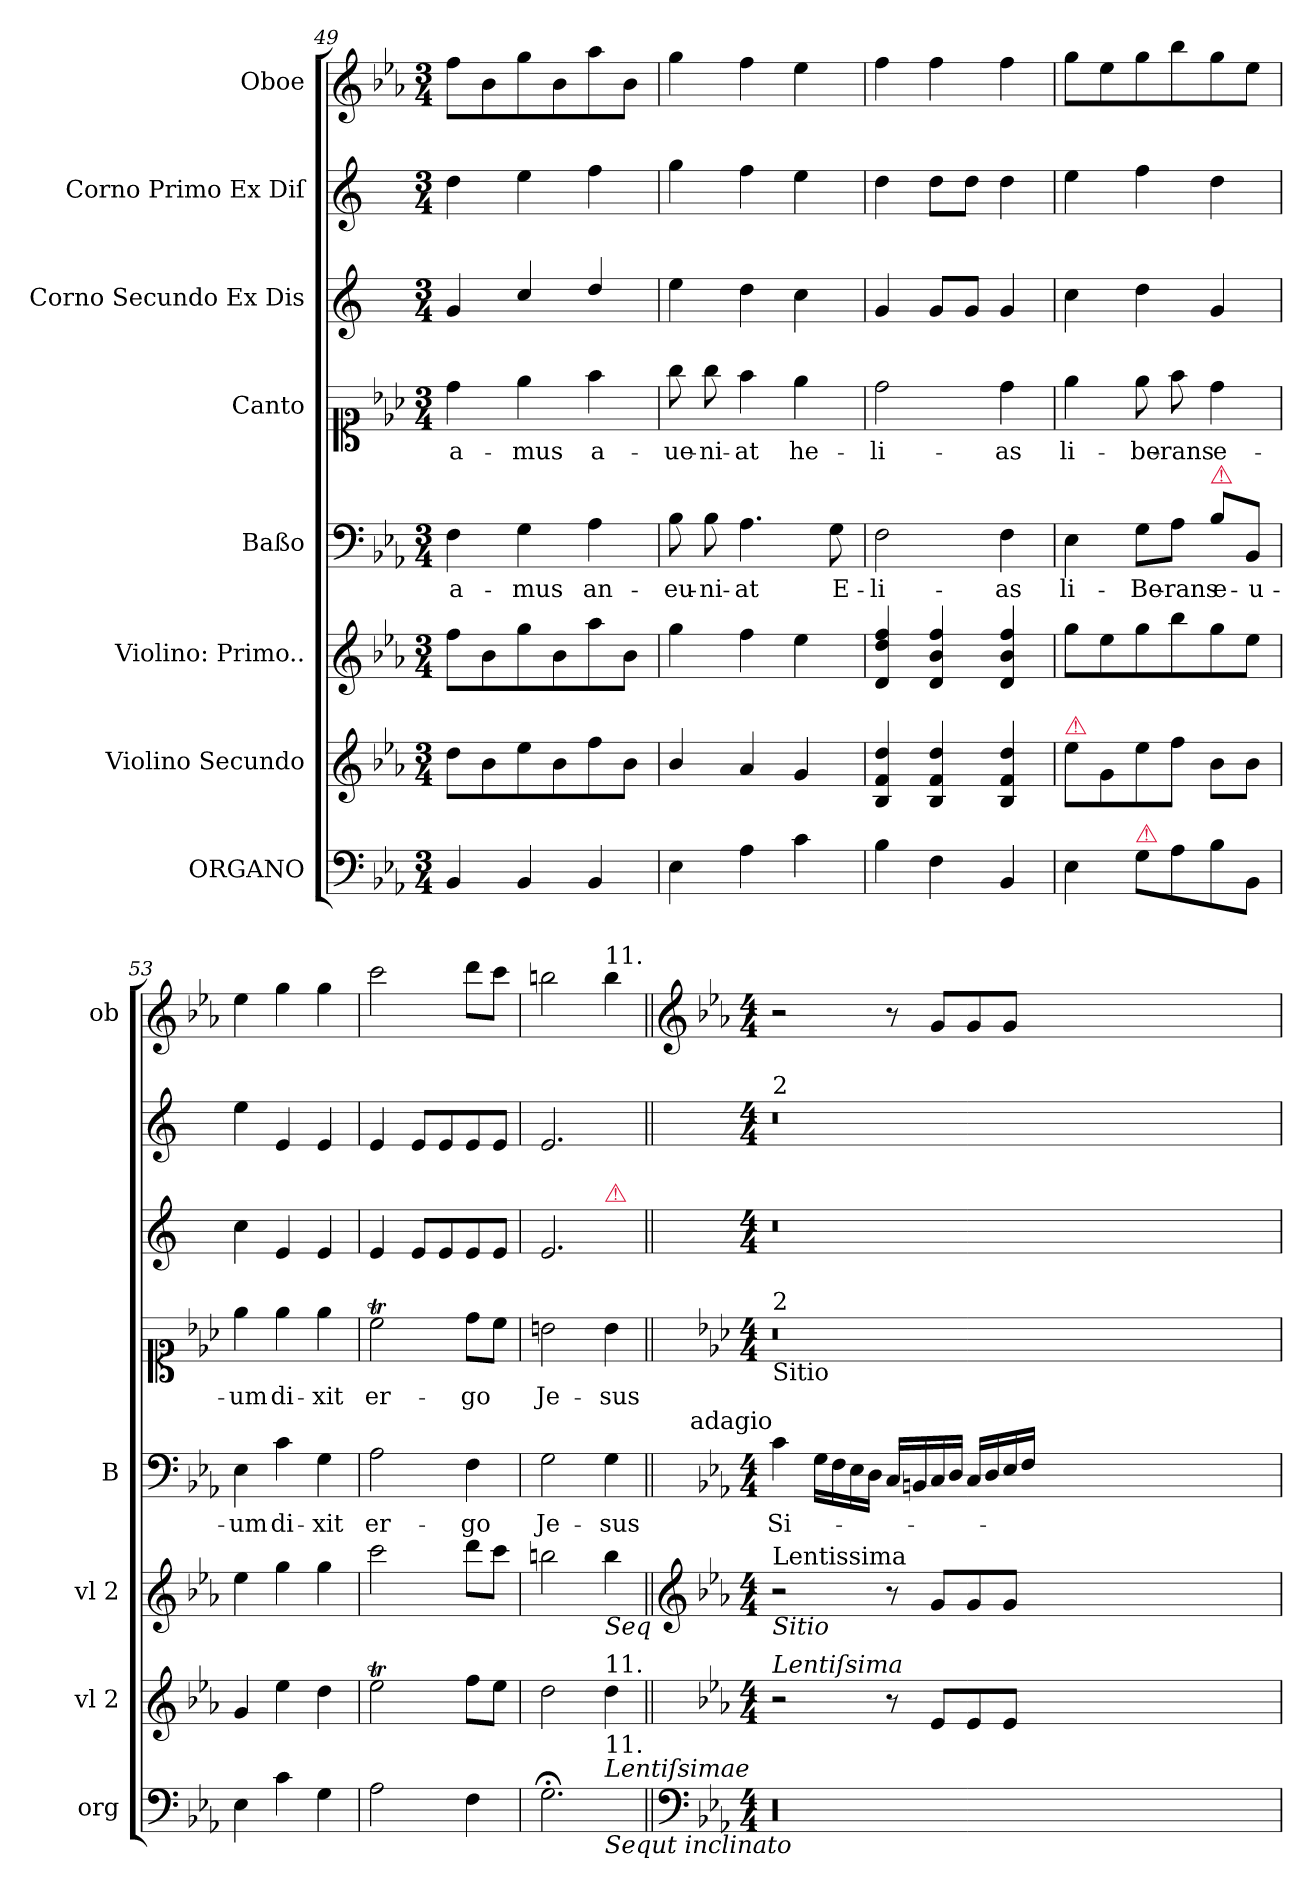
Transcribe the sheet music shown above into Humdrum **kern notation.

**kern	**kern	**kern	**dynam	**kern	**text	**kern	**text	**kern	**kern	**kern
*part8	*part7	*part6	*part6	*part5	*part5	*part4	*part4	*part3	*part2	*part1
*staff8	*staff7	*staff6	*staff6	*staff5	*staff5	*staff4	*staff4	*staff3	*staff2	*staff1
*I"ORGANO	*I"Violino Secundo	*I"Violino: Primo..	*	*I"Baßo	*	*I"Canto	*	*I"Corno Secundo Ex Dis	*I"Corno Primo Ex Diſ	*I"Oboe
*I'org	*I'vl 2	*I'vl 2	*	*I'B	*	*	*	*	*	*I'ob
*clefF4	*clefG2	*clefG2	*	*clefF4	*	*clefC1	*	*clefG2	*clefG2	*clefG2
*	*	*	*	*	*	*	*	*ITrd5c9	*ITrd5c9	*
*k[b-e-a-]	*k[b-e-a-]	*k[b-e-a-]	*	*k[b-e-a-]	*	*k[b-e-a-]	*	*k[b-e-a-]	*k[b-e-a-]	*k[b-e-a-]
*E-:	*E-:	*E-:	*	*E-:	*	*E-:	*	*E-:	*E-:	*E-:
*M3/4	*M3/4	*M3/4	*	*M3/4	*	*M3/4	*	*M3/4	*M3/4	*M3/4
=49	=49	=49	=49	=49	=49	=49	=49	=49	=49	=49
4BB-/	8dd\L	8ff\L	.	4F\	-a-	4dd\	-a-	4B-/	4f\	8ff\L
.	8b-\	8b-\	.	.	.	.	.	.	.	8b-\
4BB-/	8ee-\	8gg\	.	4G\	-mus	4ee-\	-mus	4e-/	4g\	8gg\
.	8b-\	8b-\	.	.	.	.	.	.	.	8b-\
4BB-/	8ff\	8aa-\	.	4A-\	an-	4ff\	a-	4f/	4a-\	8aa-\
.	8b-\J	8b-\J	.	.	.	.	.	.	.	8b-\J
=50	=50	=50	=50	=50	=50	=50	=50	=50	=50	=50
4E-\	4b-/	4gg\	.	8B-\	-eu-	8gg\	-ue-	4g\	4b-\	4gg\
.	.	.	.	8B-\	-ni-	8gg\	-ni-	.	.	.
4A-\	4a-/	4ff\	.	4.A-\	-at	4ff\	-at	4f\	4a-\	4ff\
4c\	4g/	4ee-\	.	.	.	4ee-\	he-	4e-\	4g\	4ee-\
.	.	.	.	8G\	E-	.	.	.	.	.
=51	=51	=51	=51	=51	=51	=51	=51	=51	=51	=51
4B-\	4B-/ 4f/ 4dd/	4d/ 4dd/ 4ff/	.	2F\	-li-	2dd\	-li-	4B-/	4f\	4ff\
4F\	4B-/ 4f/ 4dd/	4d/ 4b-/ 4ff/	.	.	.	.	.	8B-/L	8f\L	4ff\
.	.	.	.	.	.	.	.	8B-/J	8f\J	.
4BB-/	4B-/ 4f/ 4dd/	4d/ 4b-/ 4ff/	.	4F\	-as	4dd\	-as	4B-/	4f\	4ff\
=52	=52	=52	=52	=52	=52	=52	=52	=52	=52	=52
!	!LO:TX:a:color=crimson:t=⚠	!	!	!	!	!	!	!	!	!
4E-\	8ee-\L	8gg\L	.	4E-\	li-	4ee-\	li-	4e-\	4g\	8gg\L
.	8g/	8ee-\	.	.	.	.	.	.	.	8ee-\
!LO:TX:a:color=crimson:t=⚠	!	!	!	!	!	!	!	!	!	!
8G\L	8ee-\	8gg\	.	8G\L	-Be-	8ee-\	-be-	4f\	4a-\	8gg\
8A-\	8ff\J	8bb-\	.	8A-\J	-rans	8ff\	-rans	.	.	8bb-\
!	!	!	!	!LO:TX:a:color=crimson:t=⚠	!	!	!	!	!	!
8B-\	8b-\L	8gg\	.	8B-\L	e-	4dd\	e-	4B-/	4f\	8gg\
8BB-/J	8b-\J	8ee-\J	.	8BB-/J	-u-	.	.	.	.	8ee-\J
=53	=53	=53	=53	=53	=53	=53	=53	=53	=53	=53
4E-\	4g/	4ee-\	.	4E-\	-um	4ee-\	-um	4e-\	4g\	4ee-\
4c\	4ee-\	4gg\	.	4c\	di-	4ee-\	di-	4G/	4G/	4gg\
4G\	4dd\	4gg\	.	4G\	-xit	4ee-\	-xit	4G/	4G/	4gg\
=54	=54	=54	=54	=54	=54	=54	=54	=54	=54	=54
2A-\	2ee-T\	2ccc\	.	2A-\	er-	2ccT\	er-	4G/	4G/	2ccc\
.	.	.	.	.	.	.	.	8G/L	8G/L	.
.	.	.	.	.	.	.	.	8G/	8G/	.
4F\	8ff\L	8ddd\L	.	4F\	-go	8dd\L	-go	8G/	8G/	8ddd\L
.	8ee-\J	8ccc\J	.	.	.	8cc\J	.	8G/J	8G/J	8ccc\J
=55	=55	=55	=55	=55	=55	=55	=55	=55	=55	=55
*^	*	*	*	*	*	*	*	*^	*	*
2.G;<\	2ryy	2dd\	2bbn\	.	2G\	Je-	2bn\	Je-	2.G/	2ryy	2.G/	2bbn\
!	!	!	!	!	!	!	!	!	!	!	!	!LO:TX:a:t=11.
!	!	!	!	!	!	!	!	!	!	!LO:TX:a:color=crimson:t=⚠	!	!
!	!	!	!LO:TX:b:i:t=Seq	!	!	!	!	!	!	!	!	!
!	!	!LO:TX:a:t=11.	!	!	!	!	!	!	!	!	!	!
!	!LO:TX:a:i:t=Lentiſsimae	!	!	!	!	!	!	!	!	!	!	!
!	!LO:TX:b:i:t=Sequt inclinato	!	!	!	!	!	!	!	!	!	!	!
!	!LO:TX:a:t=11.	!	!	!	!	!	!	!	!	!	!	!
.	4ryy	4dd\	4bb\	.	4G\	-sus	4b\	-sus	.	4ryy	.	4bb\
*v	*v	*	*	*	*	*	*	*	*v	*v	*	*
=56||	=56||	=56||	=56||	=56||	=56||	=56||	=56||	=56||	=56||	=56||
*clefF4	*	*clefG2	*	*	*	*	*	*	*	*clefG2
*k[b-e-a-]	*	*	*	*	*	*	*	*	*	*
*M4/4	*M4/4	*M4/4	*	*M4/4	*	*M4/4	*	*M4/4	*M4/4	*M4/4
*^	*	*	*	*	*	*	*	*^	*	*
!	!	!	!	!	!	!	!	!	!	!	!LO:TX:a:t=2	!
!	!	!	!	!	!	!	!	!	!LO:TX:b:i:t=Sitio	!	!	!
!	!	!	!	!	!	!	!LO:TX:a:t=2	!	!	!	!	!
!	!	!	!	!	!	!	!LO:TX:b:t=Sitio	!	!	!	!	!
!	!	!	!	!	!LO:TX:a:rj:t=adagio	!	!	!	!	!	!	!
!	!	!	!LO:TX:b:i:t=Sitio	!	!	!	!	!	!	!	!	!
!	!	!	!LO:TX:a:t=Lentissima	!	!	!	!	!	!	!	!	!
!	!	!LO:TX:a:i:t=Lentiſsima	!	!	!	!	!	!	!	!	!	!
!LO:TX:a:color=crimson:t=⚠	!	!	!	!	!	!	!	!	!	!	!	!
!LO:TX:a:i:t=Lente	!	!	!	!	!	!	!	!	!	!	!	!
*v	*v	*	*	*	*	*	*	*	*v	*v	*	*
00r	2r	2r	.	4c\	Si-	0r	.	0r	0r	2r
.	.	.	.	16G\LL	.	.	.	.	.	.
.	.	.	.	16F\	.	.	.	.	.	.
.	.	.	.	16E-\	.	.	.	.	.	.
.	.	.	.	16D\JJ	.	.	.	.	.	.
.	8r	8r	.	16C/LL	.	.	.	.	.	8r
.	.	.	.	16BBn/	.	.	.	.	.	.
.	8e-/L	8g/L	.	16C/	.	.	.	.	.	8g/L
.	.	.	.	16D/JJ	.	.	.	.	.	.
!	!	!	!LO:DY:b	!	!	!	!	!	!	!
.	8e-/	8g/	pia	16C/LL	.	.	.	.	.	8g/
.	.	.	.	16D/	.	.	.	.	.	.
.	8e-/J	8g/J	.	16E-/	.	.	.	.	.	8g/J
.	.	.	.	16F/JJ	.	.	.	.	.	.
.	0.ryy	0.ryy	.	0.ryy	.	.	.	.	.	0.ryy
.	.	.	.	.	.	0ryy	.	0ryy	0ryy	.
=	=	=	=	=	=	=	=	=	=	=
*-	*-	*-	*-	*-	*-	*-	*-	*-	*-	*-
